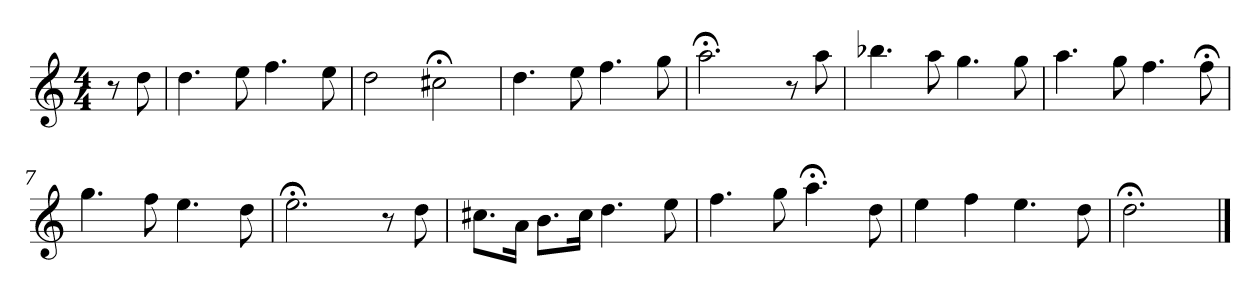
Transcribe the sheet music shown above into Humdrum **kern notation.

**kern
*part1
*staff1
*k[]
*D:dor
*M4/4
*MM120
=
8r
8dd
=1
4.dd
8ee
4.ff
8ee
=2
2dd
2cc#X;<
=3
4.dd
8ee
4.ff
8gg
=4
2.aa;<
8r
8aa
=5
4.bb-X
8aa
4.gg
8gg
=6
4.aa
8gg
4.ff
8ff;<
=7
4.gg
8ff
4.ee
8dd
=8
2.ee;<
8r
8dd
=9
8.cc#XL
16aJk
8.bL
16cc#Jk
4.dd
8ee
=10
4.ff
8gg
4.aa;<
8dd
=11
4ee
4ff
4.ee
8dd
=12
2.dd;<
==
*-
